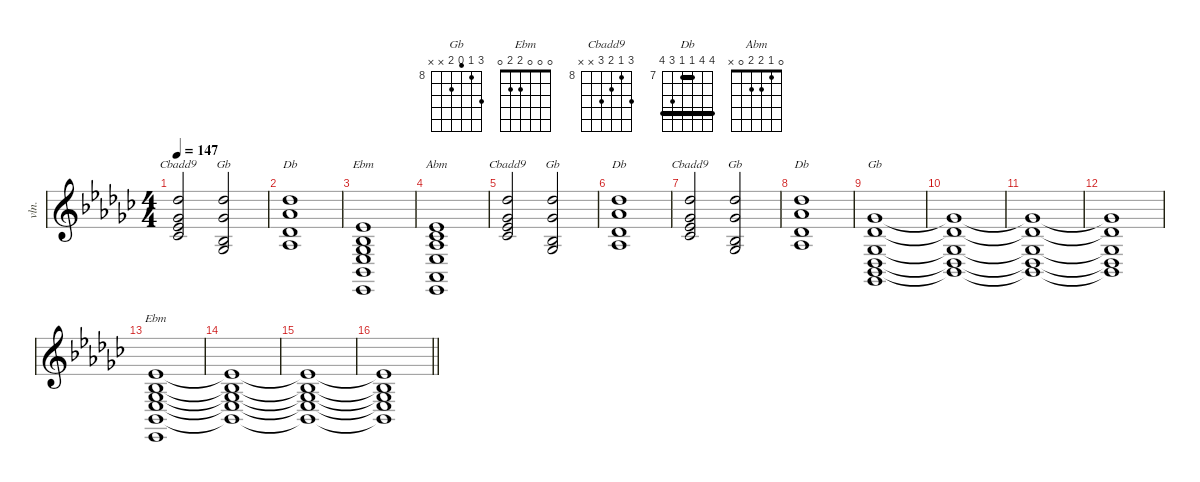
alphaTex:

\defaultSystemsLayout 8
\hideDynamics
\bracketExtendMode nobrackets
\otherSystemsTrackNameOrientation horizontal
\track ("Keyboards 2" "vln.") {defaultSystemsLayout 8 instrument stringensemble1}
\staff {score}
\tuning (Eb4 Bb3 Gb3 Db3 Ab2 Eb2)
\chord ("Gb" 3 3 0 0 2 3) {showfingering false}
\chord ("Ebm" 0 0 0 2 2 0) {showfingering false}
\chord ("Cbadd9" 10 8 9 10 x x) {firstfret 8}
\chord ("Gb" 10 8 7 9 x x) {firstfret 8}
\chord ("Db" 10 10 7 7 9 10) {firstfret 7 barre (7 10)}
\chord ("Abm" 0 1 2 2 0 x) {showfingering false}
\ts (4 4)
\tempo 147
\clef g2
\ks ebminor
(10.1{acc b} 8.2{acc b} 9.3{acc b} 10.4{acc b}).2{ch "Cbadd9" dy f beam Up} (10.1{acc b} 8.2{acc b} 0.3{acc b} 9.4{acc b}).2{ch "Gb" beam Up} |
(10.1{acc b} 10.2{acc b} 7.3{acc b} 7.4{acc b}).1{ch "Db" beam Up} |
(0.1{acc b} 0.2{acc b} 0.3{acc b} 2.4{acc b} 2.5{acc b} 0.6{acc b}).1{ch "Ebm" beam Up} |
(0.1{acc b} 1.2{acc b} 2.3{acc b} 2.4{acc b} 0.5{acc b} 0.6{acc b}).1{ch "Abm" beam Up} |
(10.1{acc b} 8.2{acc b} 9.3{acc b} 10.4{acc b}).2{ch "Cbadd9" beam Up} (10.1{acc b} 8.2{acc b} 0.3{acc b} 9.4{acc b}).2{ch "Gb" beam Up} |
(10.1{acc b} 10.2{acc b} 7.3{acc b} 7.4{acc b}).1{ch "Db" beam Up} |
(10.1{acc b} 8.2{acc b} 9.3{acc b} 10.4{acc b}).2{ch "Cbadd9" beam Up} (10.1{acc b} 8.2{acc b} 0.3{acc b} 9.4{acc b}).2{ch "Gb" beam Up} |
(10.1{acc b} 10.2{acc b} 7.3{acc b} 7.4{acc b}).1{ch "Db" beam Up} |
(3.1{acc b} 3.2{acc b} 0.3{acc b} 0.4{acc b} 2.5{acc b} 3.6{acc b}).1{ch "Gb" beam Up} |
(3.1{t acc b} 3.2{t acc b} 0.3{t acc b} 0.4{t acc b} 2.5{t acc b}).1{beam Up} |
(3.1{t acc b} 3.2{t acc b} 0.3{t acc b} 0.4{t acc b} 2.5{t acc b}).1{beam Up} |
(3.1{t acc b} 3.2{t acc b} 0.3{t acc b} 0.4{t acc b} 2.5{t acc b}).1{beam Up} |
(0.1{acc b} 0.2{acc b} 0.3{acc b} 2.4{acc b} 2.5{acc b} 0.6{acc b}).1{ch "Ebm" beam Up} |
(0.1{t acc b} 0.2{t acc b} 0.3{t acc b} 2.4{t acc b} 2.5{t acc b}).1{beam Up} |
(0.1{t acc b} 0.2{t acc b} 0.3{t acc b} 2.4{t acc b} 2.5{t acc b}).1{beam Up} |
\barLineRight lightlight
(0.1{t acc b} 0.2{t acc b} 0.3{t acc b} 2.4{t acc b} 2.5{t acc b}).1{beam Up}
